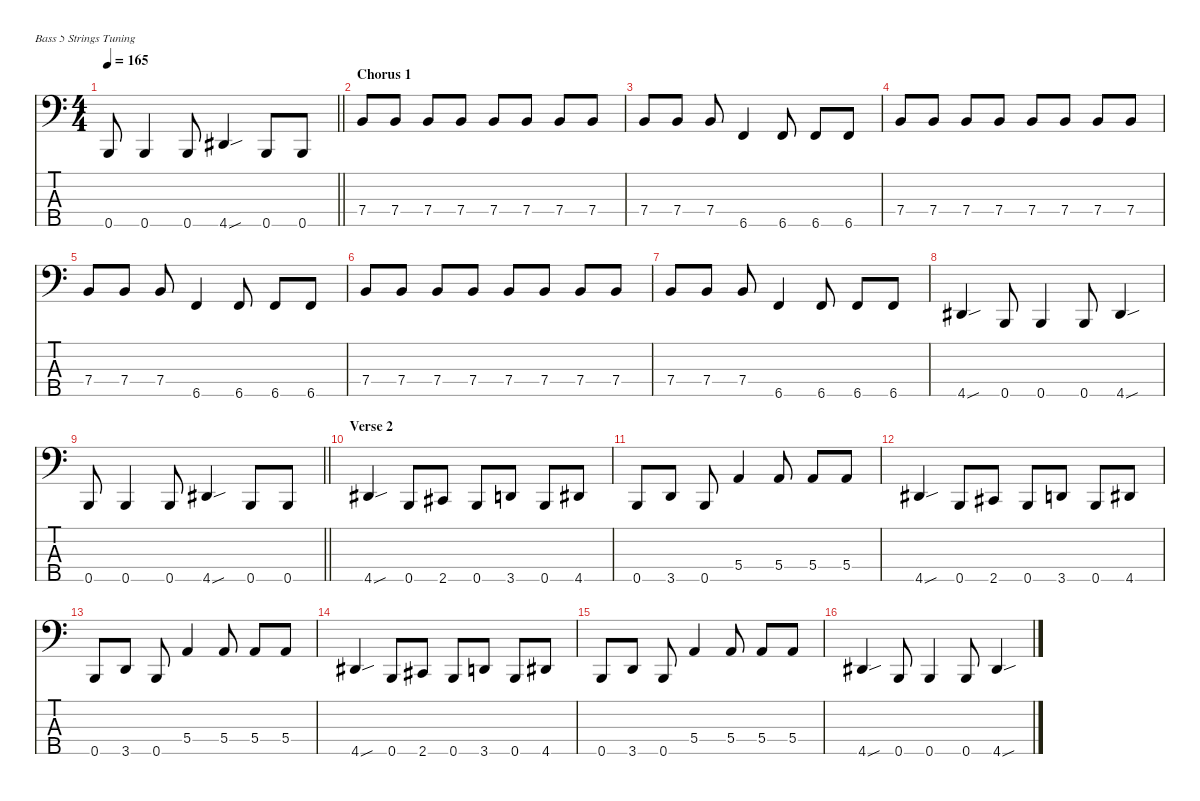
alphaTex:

\defaultSystemsLayout 4
\hideDynamics
\bracketExtendMode nobrackets
\singleTrackTrackNamePolicy hidden
\multiTrackTrackNamePolicy hidden
\firstSystemTrackNameMode fullname
\firstSystemTrackNameOrientation horizontal
\otherSystemsTrackNameOrientation horizontal
\track ("Bass" "el.bs.") {instrument electricbasspick}
\staff {score tabs}
\tuning (G2 D2 A1 E1 B0)
\ts (4 4)
\tempo 165
\clef f4
\barLineRight lightlight
\ks c
0.5.8{dy f beam Up} 0.5.4{beam Up} 0.5.8{beam Up} 4.5{sou acc #}.4{beam Up} 0.5.8{beam Up} 0.5.8{beam Up} |
\section ("" "Chorus 1")
7.4.8{beam Up} 7.4.8{beam Up} 7.4.8{beam Up} 7.4.8{beam Up} 7.4.8{beam Up} 7.4.8{beam Up} 7.4.8{beam Up} 7.4.8{beam Up} |
7.4.8{beam Up} 7.4.8{beam Up} 7.4.8{beam Up} 6.5.4{beam Up} 6.5.8{beam Up} 6.5.8{beam Up} 6.5.8{beam Up} |
7.4.8{beam Up} 7.4.8{beam Up} 7.4.8{beam Up} 7.4.8{beam Up} 7.4.8{beam Up} 7.4.8{beam Up} 7.4.8{beam Up} 7.4.8{beam Up} |
7.4.8{beam Up} 7.4.8{beam Up} 7.4.8{beam Up} 6.5.4{beam Up} 6.5.8{beam Up} 6.5.8{beam Up} 6.5.8{beam Up} |
7.4.8{beam Up} 7.4.8{beam Up} 7.4.8{beam Up} 7.4.8{beam Up} 7.4.8{beam Up} 7.4.8{beam Up} 7.4.8{beam Up} 7.4.8{beam Up} |
7.4.8{beam Up} 7.4.8{beam Up} 7.4.8{beam Up} 6.5.4{beam Up} 6.5.8{beam Up} 6.5.8{beam Up} 6.5.8{beam Up} |
4.5{sou acc #}.4{beam Up} 0.5.8{beam Up} 0.5.4{beam Up} 0.5.8{beam Up} 4.5{sou acc #}.4{beam Up} |
\barLineRight lightlight
0.5.8{beam Up} 0.5.4{beam Up} 0.5.8{beam Up} 4.5{sou acc #}.4{beam Up} 0.5.8{beam Up} 0.5.8{beam Up} |
\section ("" "Verse 2")
4.5{sou acc #}.4{beam Up} 0.5.8{beam Up} 2.5{acc #}.8{beam Up} 0.5.8{beam Up} 3.5.8{beam Up} 0.5.8{beam Up} 4.5{acc #}.8{beam Up} |
0.5.8{beam Up} 3.5.8{beam Up} 0.5.8{beam Up} 5.4.4{beam Up} 5.4.8{beam Up} 5.4.8{beam Up} 5.4.8{beam Up} |
4.5{sou acc #}.4{beam Up} 0.5.8{beam Up} 2.5{acc #}.8{beam Up} 0.5.8{beam Up} 3.5.8{beam Up} 0.5.8{beam Up} 4.5{acc #}.8{beam Up} |
0.5.8{beam Up} 3.5.8{beam Up} 0.5.8{beam Up} 5.4.4{beam Up} 5.4.8{beam Up} 5.4.8{beam Up} 5.4.8{beam Up} |
4.5{sou acc #}.4{beam Up} 0.5.8{beam Up} 2.5{acc #}.8{beam Up} 0.5.8{beam Up} 3.5.8{beam Up} 0.5.8{beam Up} 4.5{acc #}.8{beam Up} |
0.5.8{beam Up} 3.5.8{beam Up} 0.5.8{beam Up} 5.4.4{beam Up} 5.4.8{beam Up} 5.4.8{beam Up} 5.4.8{beam Up} |
4.5{sou acc #}.4{beam Up} 0.5.8{beam Up} 0.5.4{beam Up} 0.5.8{beam Up} 4.5{sou acc #}.4{beam Up}
